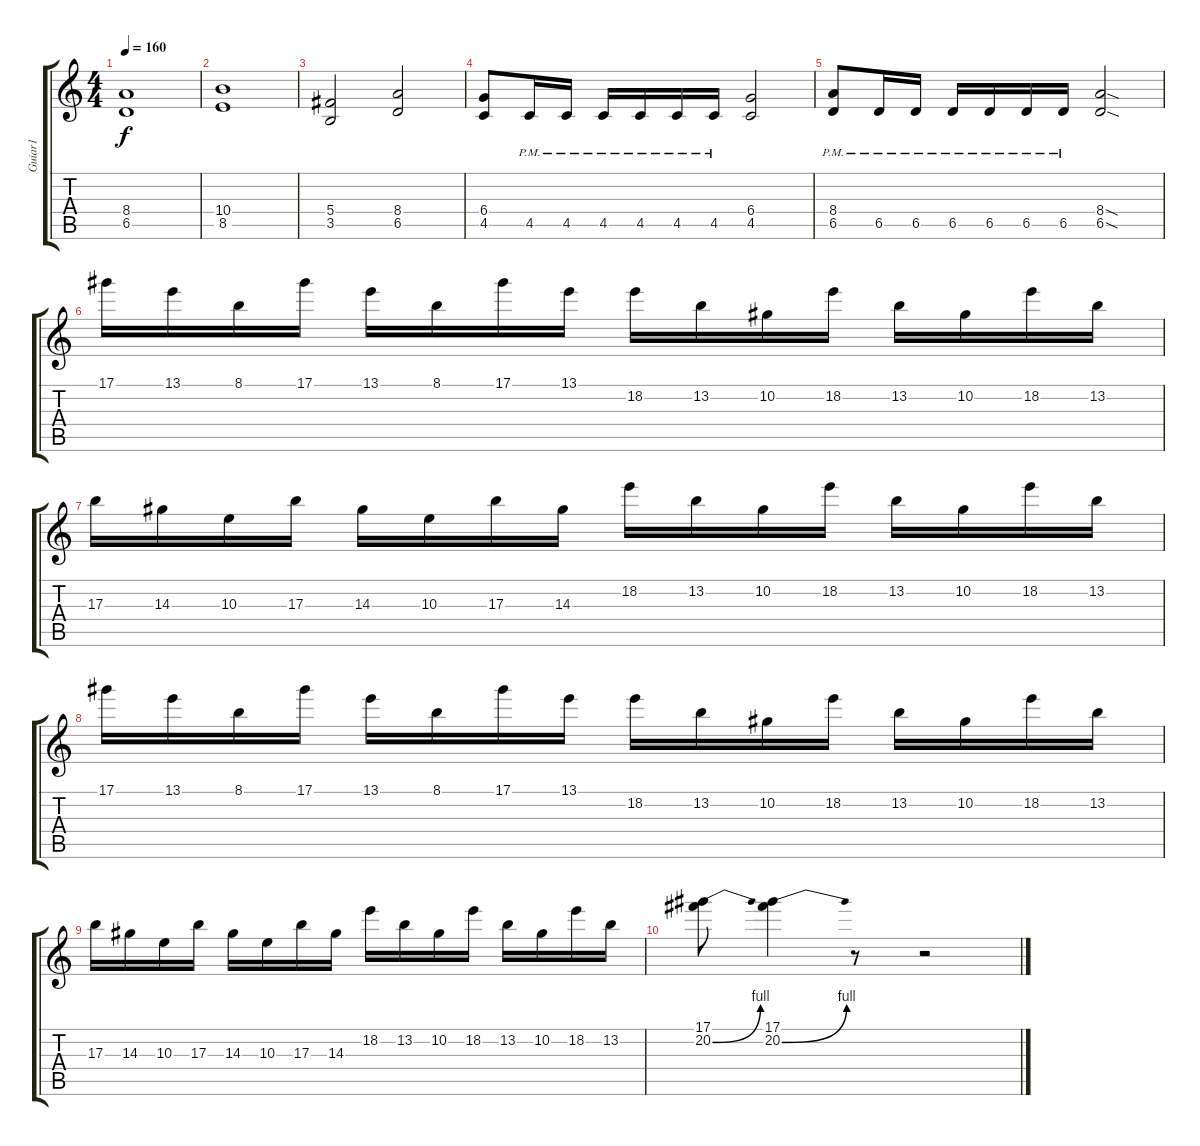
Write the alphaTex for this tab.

\track ("Guiar1" "Guiar1") {instrument distortionguitar}
\staff {score tabs}
\tuning (Eb4 Bb3 Gb3 Db3 Ab2 Db2) {hide}
\ts (4 4)
\tempo 160
\clef g2
\ks c
(8.4 6.5).1{dy f} |
(10.4 8.5).1 |
(5.4 3.5).2 (8.4 6.5).2 |
(6.4 4.5).8 4.5{pm}.16 4.5{pm}.16 4.5{pm}.16 4.5{pm}.16 4.5{pm}.16 4.5{pm}.16 (6.4 4.5).2 |
(8.4{pm} 6.5{pm}).8 6.5{pm}.16 6.5{pm}.16 6.5{pm}.16 6.5{pm}.16 6.5{pm}.16 6.5{pm}.16 (8.4{sod} 6.5{sod}).2 |
17.1.16 13.1.16 8.1.16 17.1.16 13.1.16 8.1.16 17.1.16 13.1.16 18.2.16 13.2.16 10.2.16 18.2.16 13.2.16 10.2.16 18.2.16 13.2.16 |
17.3.16 14.3.16 10.3.16 17.3.16 14.3.16 10.3.16 17.3.16 14.3.16 18.2.16 13.2.16 10.2.16 18.2.16 13.2.16 10.2.16 18.2.16 13.2.16 |
17.1.16 13.1.16 8.1.16 17.1.16 13.1.16 8.1.16 17.1.16 13.1.16 18.2.16 13.2.16 10.2.16 18.2.16 13.2.16 10.2.16 18.2.16 13.2.16 |
17.3.16 14.3.16 10.3.16 17.3.16 14.3.16 10.3.16 17.3.16 14.3.16 18.2.16 13.2.16 10.2.16 18.2.16 13.2.16 10.2.16 18.2.16 13.2.16 |
(17.1 20.2{be (bend 0 0 60 4)}).8 (17.1 20.2{be (bend 0 0 60 4)}).4 r.8 r.2
